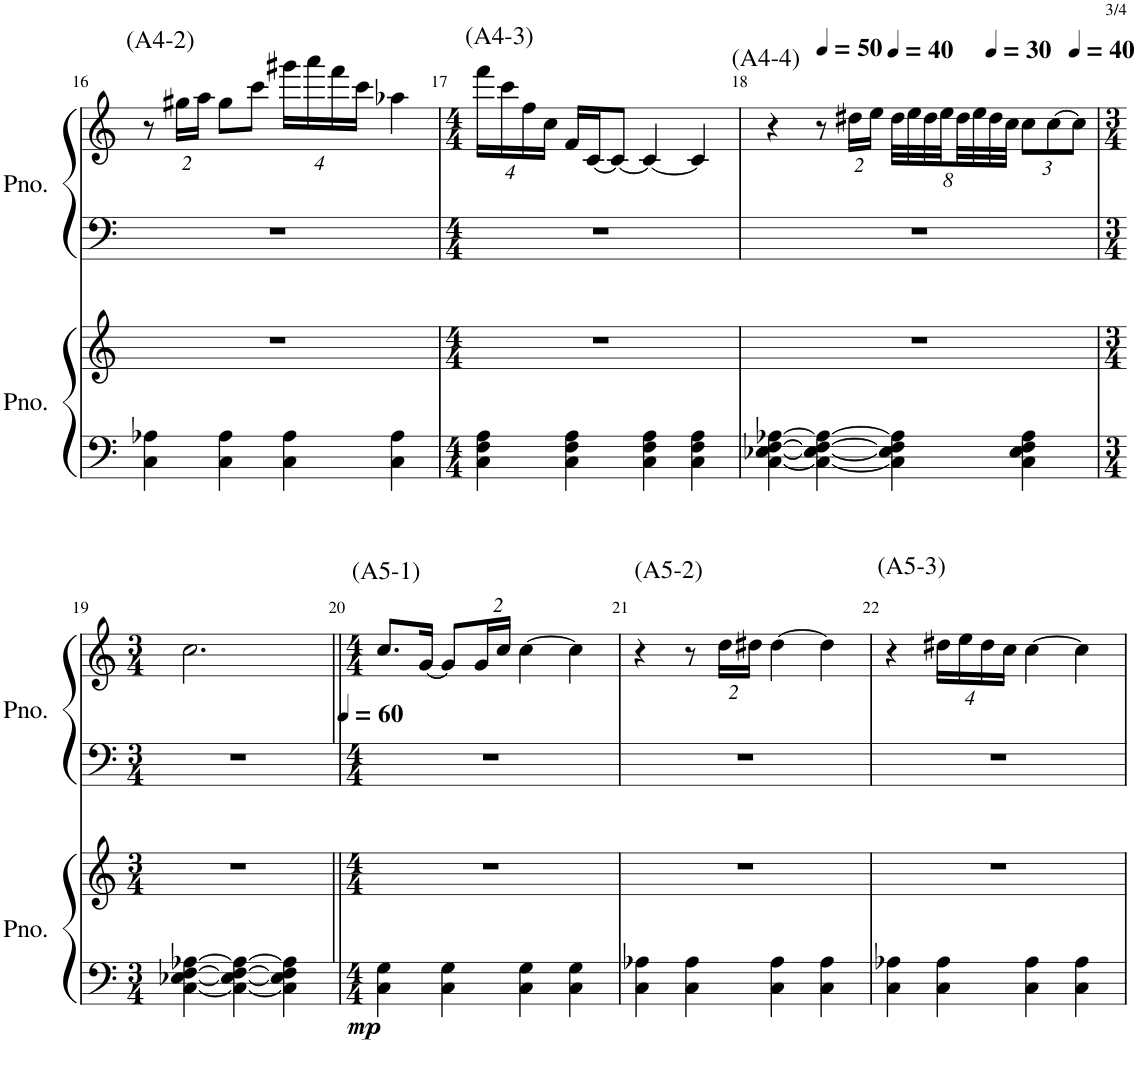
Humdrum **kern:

**kern	**kern	**dynam	**kern	**kern
*part2	*part2	*part2	*part1	*part1
*staff4	*staff3	*staff3/4	*staff2	*staff1
*I"ピアノ	*	*	*I"ピアノ	*
!!LO:PB:g=z
*clefF4	*clefG2	*	*clefF4	*clefG2
*k[]	*k[]	*	*k[]	*k[]
*M4/4	*M4/4	*	*M4/4	*M4/4
=16	=16	=16	=16	=16
!	!	!	!	!LO:TX:a:t=(A4-2)
4C\ 4A-X\	1r	.	1r	8r
.	.	.	.	16gg#X\LL
.	.	.	.	16aa\JJ
4C\ 4A-\	.	.	.	8gg#\L
.	.	.	.	8ccc\J
4C\ 4A-\	.	.	.	16ggg#X\LL
.	.	.	.	16aaa\
.	.	.	.	16fff\
.	.	.	.	16ccc\JJ
4C\ 4A-\	.	.	.	4aa-X\
=17	=17	=17	=17	=17
*M4/4	*M4/4	*	*M4/4	*M4/4
!	!	!	!	!LO:TX:a:t=(A4-3)
4C\ 4F\ 4A\	1r	.	1r	16fff\LL
.	.	.	.	16ccc\
.	.	.	.	16ff\
.	.	.	.	16cc\JJ
4C\ 4F\ 4A\	.	.	.	16f/LL
.	.	.	.	[16c/J
.	.	.	.	8c/J_
4C\ 4F\ 4A\	.	.	.	4c/_
4C\ 4F\ 4A\	.	.	.	4c/]
=18	=18	=18	=18	=18
!	!	!	!	!LO:TX:a:t=(A4-4)
[4C\ [4E-X\ [4F\ [4A-X\	1r	.	1r	4r
4C\_ 4E-\_ 4F\_ 4A-\_	.	.	.	8r
*	*	*	*	*MM50
.	.	.	.	16dd#X\LL
.	.	.	.	16ee\JJ
*	*	*	*	*MM40
4C\] 4E-\] 4F\] 4A-\]	.	.	.	32dd#\LLL
.	.	.	.	32ee\
.	.	.	.	32dd#\
.	.	.	.	32ee\
.	.	.	.	32dd#\
.	.	.	.	32ee\
*	*	*	*	*MM30
.	.	.	.	32dd#\
.	.	.	.	32cc\JJJ
*	*	*	*	*Xbrackettup
4C\ 4E-\ 4F\ 4A-\	.	.	.	12cc\L
.	.	.	.	[12cc\
*	*	*	*	*MM40
.	.	.	.	12cc\J]
!!LO:LB:g=z
=19	=19	=19	=19	=19
*M3/4	*M3/4	*	*M3/4	*M3/4
[4C\ [4E-X\ [4F\ [4A-X\	2.r	.	2.r	2.cc\
4C\_ 4E-\_ 4F\_ 4A-\_	.	.	.	.
4C\] 4E-\] 4F\] 4A-\]	.	.	.	.
=20||	=20||	=20||	=20||	=20||
*M4/4	*M4/4	*	*M4/4	*M4/4
*	*	*	*	*MM60
!	!	!	!	!LO:TX:a:t=(A5-1)
!	!	!LO:DY:b=2	!	!
4C\ 4G\	1r	mp	1r	8.cc/L
.	.	.	.	[16g/Jk
4C\ 4G\	.	.	.	8g/L]
.	.	.	.	16g/L
.	.	.	.	16cc/JJ
4C\ 4G\	.	.	.	[4cc\
4C\ 4G\	.	.	.	4cc\]
=21	=21	=21	=21	=21
!	!	!	!	!LO:TX:a:t=(A5-2)
4C\ 4A-X\	1r	.	1r	4r
4C\ 4A-\	.	.	.	8r
.	.	.	.	16dd\LL
.	.	.	.	16dd#X\JJ
4C\ 4A-\	.	.	.	[4dd#\
4C\ 4A-\	.	.	.	4dd#\]
=22	=22	=22	=22	=22
!	!	!	!	!LO:TX:a:t=(A5-3)
4C\ 4A-X\	1r	.	1r	4r
4C\ 4A-\	.	.	.	16dd#X\LL
.	.	.	.	16ee\
.	.	.	.	16dd#\
.	.	.	.	16cc\JJ
4C\ 4A-\	.	.	.	[4cc\
4C\ 4A-\	.	.	.	4cc\]
=	=	=	=	=
*-	*-	*-	*-	*-
